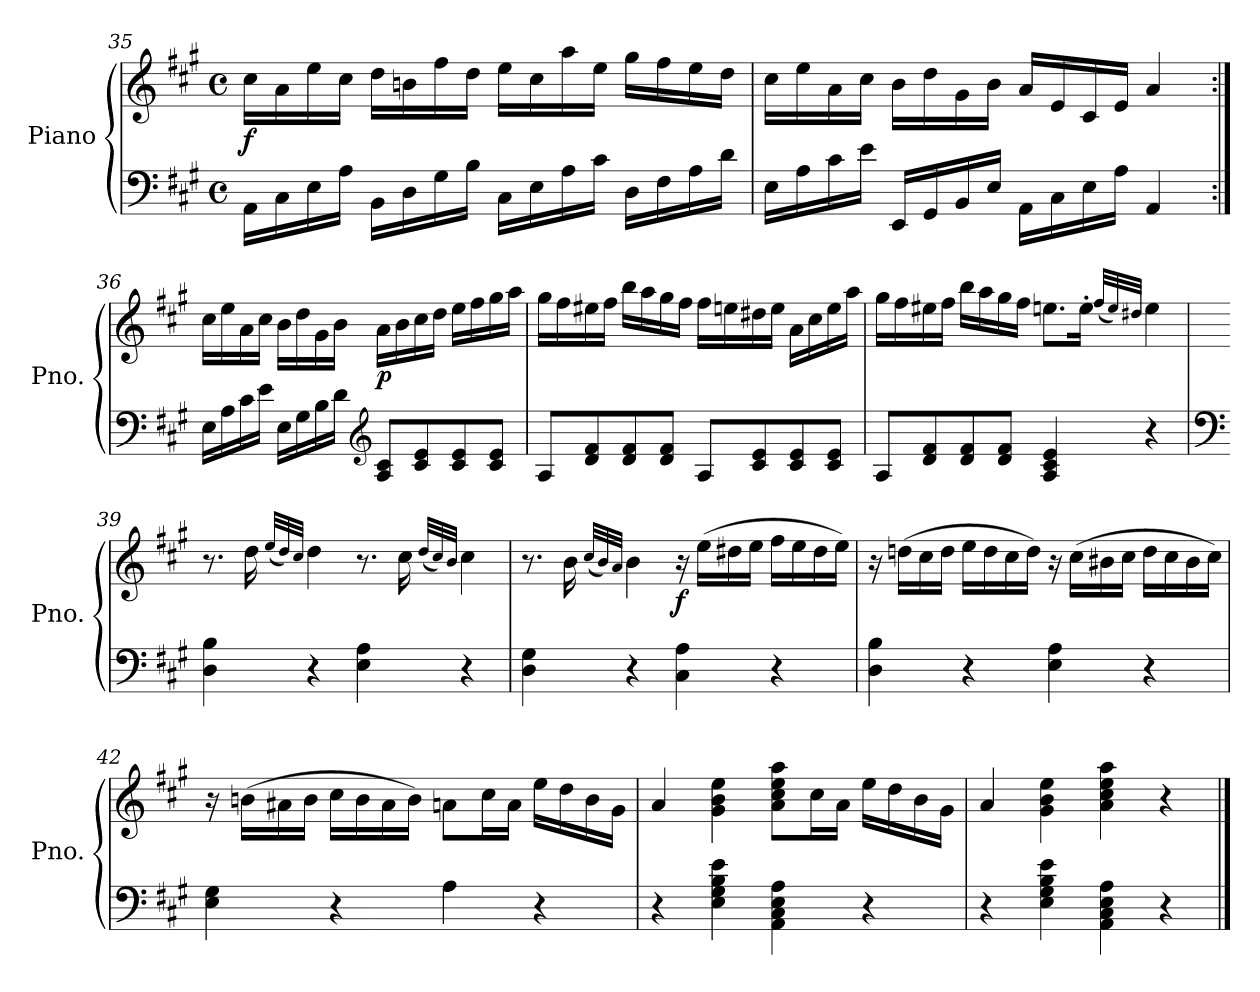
**kern	**kern	**dynam
*part1	*part1	*part1
*staff2	*staff1	*staff1/2
*I"Piano	*	*
*I'Pno.	*	*
*clefF4	*clefG2	*
*k[f#c#g#]	*k[f#c#g#]	*
*M4/4	*M4/4	*
*met(c)	*met(c)	*
=35	=35	=35
!	!	!LO:DY:b
16AA\LL	16cc#\LL	f
16C#\	16a\	.
16E\	16ee\	.
16A\JJ	16cc#\JJ	.
16BB\LL	16dd\LL	.
16D\	16bn\	.
16G#\	16ff#\	.
16B\JJ	16dd\JJ	.
16C#\LL	16ee\LL	.
16E\	16cc#\	.
16A\	16aa\	.
16c#\JJ	16ee\JJ	.
16D\LL	16gg#\LL	.
16F#\	16ff#\	.
16A\	16ee\	.
16d\JJ	16dd\JJ	.
=36	=36	=36
16E\LL	16cc#\LL	.
16A\	16ee\	.
16c#\	16a\	.
16e\JJ	16cc#\JJ	.
16EE/LL	16b\LL	.
16GG#/	16dd\	.
16BB/	16g#\	.
16E/JJ	16b\JJ	.
16AA\LL	16a/LL	.
16C#\	16e/	.
16E\	16c#/	.
16A\JJ	16e/JJ	.
4AA/	4a/	.
=36X3:|!	=36X3:|!	=36X3:|!
16E\LL	16cc#\LL	.
16A\	16ee\	.
16c#\	16a\	.
16e\JJ	16cc#\JJ	.
16E\LL	16b\LL	.
16G#\	16dd\	.
16B\	16g#\	.
16d\JJ	16b\JJ	.
*clefG2	*	*
!	!	!LO:DY:b
8A/ 8c#/L	16a\LL	p
.	16b\	.
8c#/ 8e/	16cc#\	.
.	16dd\JJ	.
8c#/ 8e/	16ee\LL	.
.	16ff#\	.
8c#/ 8e/J	16gg#\	.
.	16aa\JJ	.
=37	=37	=37
8A/L	16gg#\LL	.
.	16ff#\	.
8d/ 8f#/	16ee#X\	.
.	16ff#\JJ	.
8d/ 8f#/	16bb\LL	.
.	16aa\	.
8d/ 8f#/J	16gg#\	.
.	16ff#\JJ	.
8A/L	16ff#\LL	.
.	16een\	.
8c#/ 8e/	16dd#X\	.
.	16ee\JJ	.
8c#/ 8e/	16a\LL	.
.	16cc#\	.
8c#/ 8e/J	16ee\	.
.	16aa\JJ	.
=38	=38	=38
8A/L	16gg#\LL	.
.	16ff#\	.
8d/ 8f#/	16ee#X\	.
.	16ff#\JJ	.
8d/ 8f#/	16bb\LL	.
.	16aa\	.
8d/ 8f#/J	16gg#\	.
.	16ff#\JJ	.
4A/ 4c#/ 4e/	8.een\L	.
.	16ee'\Jk	.
.	(<32qff#/LLL	.
.	32qee/)	.
.	32qdd#X/JJJ	.
4r	4ee\	.
=39	=39	=39
*clefF4	*	*
4D\ 4B\	8.r	.
.	16dd\	.
.	(<32qee/LLL	.
.	32qdd/)	.
.	32qcc#/JJJ	.
4r	4dd\	.
4E\ 4A\	8.r	.
.	16cc#\	.
.	(<32qdd/LLL	.
.	32qcc#/)	.
.	32qb/JJJ	.
4r	4cc#\	.
=40	=40	=40
4D\ 4G#\	8.r	.
.	16b\	.
.	(<32qcc#/LLL	.
.	32qb/)	.
.	32qa/JJJ	.
4r	4b\	.
!	!	!LO:DY:b
4C#\ 4A\	16r	f
.	(>16ee\LL	.
.	16dd#X\	.
.	16ee\JJ	.
4r	16ff#\LL	.
.	16ee\	.
.	16dd#\	.
.	16ee\JJ)	.
=41	=41	=41
4D\ 4B\	16r	.
.	(>16ddn\LL	.
.	16cc#\	.
.	16dd\JJ	.
4r	16ee\LL	.
.	16dd\	.
.	16cc#\	.
.	16dd\JJ)	.
4E\ 4A\	16r	.
.	(>16cc#\LL	.
.	16b#X\	.
.	16cc#\JJ	.
4r	16dd\LL	.
.	16cc#\	.
.	16b#\	.
.	16cc#\JJ)	.
=42	=42	=42
4E\ 4G#\	16r	.
.	(>16bn\LL	.
.	16a#X\	.
.	16b\JJ	.
4r	16cc#\LL	.
.	16b\	.
.	16a#\	.
.	16b\JJ)	.
4A\	8an\L	.
.	16cc#\L	.
.	16a\JJ	.
4r	16ee\LL	.
.	16dd\	.
.	16b\	.
.	16g#\JJ	.
=43	=43	=43
4r	4a/	.
4E\ 4G#\ 4B\ 4e\	4g#\ 4b\ 4ee\	.
4AA\ 4C#\ 4E\ 4A\	8a!\ 8cc#\ 8ee\ 8aa\L	.
.	16cc#\L	.
.	16a\JJ	.
4r	16ee\LL	.
.	16dd\	.
.	16b\	.
.	16g#\JJ	.
=44	=44	=44
4r	4a/	.
4E\ 4G#\ 4B\ 4e\	4g#\ 4b\ 4ee\	.
4AA\ 4C#\ 4E\ 4A\	4a\ 4cc#\ 4ee\ 4aa\	.
4r	4r	.
==	==	==
*-	*-	*-
